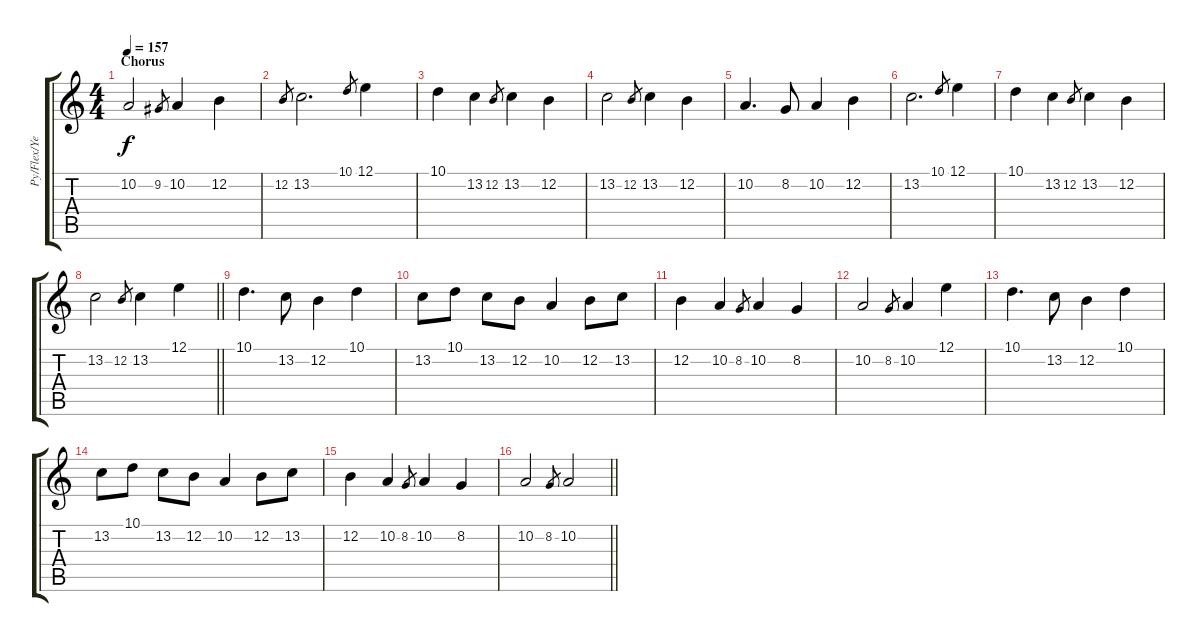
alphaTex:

\track ("Py/Flex/Yellow" "Py/Flex/Ye") {instrument bagpipe}
\staff {score tabs}
\tuning (E4 B3 G3 D3 A2 D2) {hide}
\ts (4 4)
\section ("" "Chorus")
\tempo 157
\clef g2
\ks c
10.2.2{dy f} 9.2.8{gr} 10.2.4 12.2.4 |
12.2.8{gr} 13.2.2{d} 10.1.8{gr} 12.1.4 |
10.1.4 13.2.4 12.2.8{gr} 13.2.4 12.2.4 |
13.2.2 12.2.8{gr} 13.2.4 12.2.4 |
10.2.4{d} 8.2.8 10.2.4 12.2.4 |
13.2.2{d} 10.1.8{gr} 12.1.4 |
10.1.4 13.2.4 12.2.8{gr} 13.2.4 12.2.4 |
\barLineRight lightlight
13.2.2 12.2.8{gr} 13.2.4 12.1.4 |
10.1.4{d} 13.2.8 12.2.4 10.1.4 |
13.2.8 10.1.8 13.2.8 12.2.8 10.2.4 12.2.8 13.2.8 |
12.2.4 10.2.4 8.2.8{gr} 10.2.4 8.2.4 |
10.2.2 8.2.8{gr} 10.2.4 12.1.4 |
10.1.4{d} 13.2.8 12.2.4 10.1.4 |
13.2.8 10.1.8 13.2.8 12.2.8 10.2.4 12.2.8 13.2.8 |
12.2.4 10.2.4 8.2.8{gr} 10.2.4 8.2.4 |
\barLineRight lightlight
10.2.2 8.2.8{gr} 10.2.2
